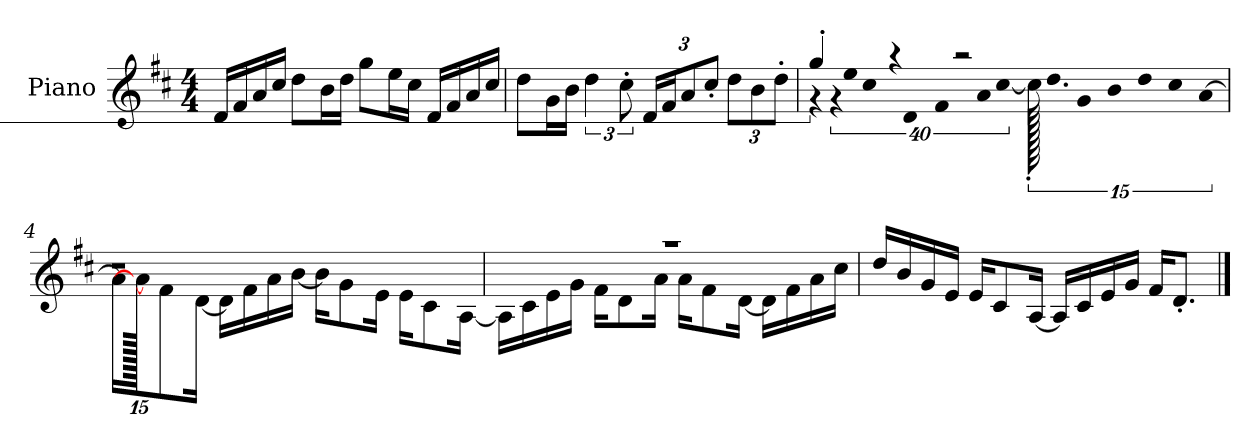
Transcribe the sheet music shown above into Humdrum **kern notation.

**kern
*part1
*staff1
*I"Piano
*I'P-no
*clefG2
*k[f#c#]
*M4/4
*MM90
=1
16d/LL
16f#/
16a/
16cc#/JJ
8dd\L
16b\L
16dd\JJ
8gg\L
16ee\L
16cc#\JJ
16d/LL
16f#/
16a/
16cc#/JJ
=2
8dd\L
16g\L
16b\JJ
6dd\
12cc#'\
*Xbrackettup
24d/LL
24f#/J
12a/
12cc#'/J
12dd\L
12b\
12dd'\J
=3
*^
*	*brackettup
!	!LO:N:vis=16
4gg'/	1920%137r
!	!LO:N:vis=32
.	640%23r
!	!LO:N:vis=32
.	640%23ee\KLL
!	!LO:N:vis=16
.	1920%137cc#\
!	!LO:N:vis=16
.	1920%137d\
4r	.
!	!LO:N:vis=16
.	1920%137f#\
!	!LO:N:vis=32
.	640%23a\K
.	[384%41cc#\J
2r	1920cc#'\]
*	*Xbrackettup
!	!LO:N:vis=16.
.	960%103dd\LL
!	!LO:N:vis=32
.	640%23g\K
!	!LO:N:vis=16
.	1920%137b\J
!	!LO:N:vis=8
.	960%137dd\
!	!LO:N:vis=16
.	1920%137cc#\L
.	[240%17a\J
!!LO:LB:g=z	!!
=4	=4
1r	16a\KL]
.	1920a\_
.	8f#\
.	[16d\Jk
.	16d\LL]
.	16f#\
.	16a\
.	[16b\JJ
.	16b\KL]
.	8g\
.	16e\Jk
.	16e\KL
.	8c#\
.	[16A\Jk
1920ryy	.
=5	=5
1r	16A\LL]
.	16c#\
.	16e\
.	16g\JJ
.	16f#\KL
.	8d\
.	16a\Jk
.	16a\KL
.	8f#\
.	[16d\Jk
.	16d\LL]
.	16f#\
.	16a\
.	16cc#\JJ
*v	*v
=6
16dd/LL
16b/
16g/
16e/JJ
16e/KL
8c#/
[16A/Jk
16A/LL]
16c#/
16e/
16g/JJ
16f#/KL
8.d'/J
==
*-
